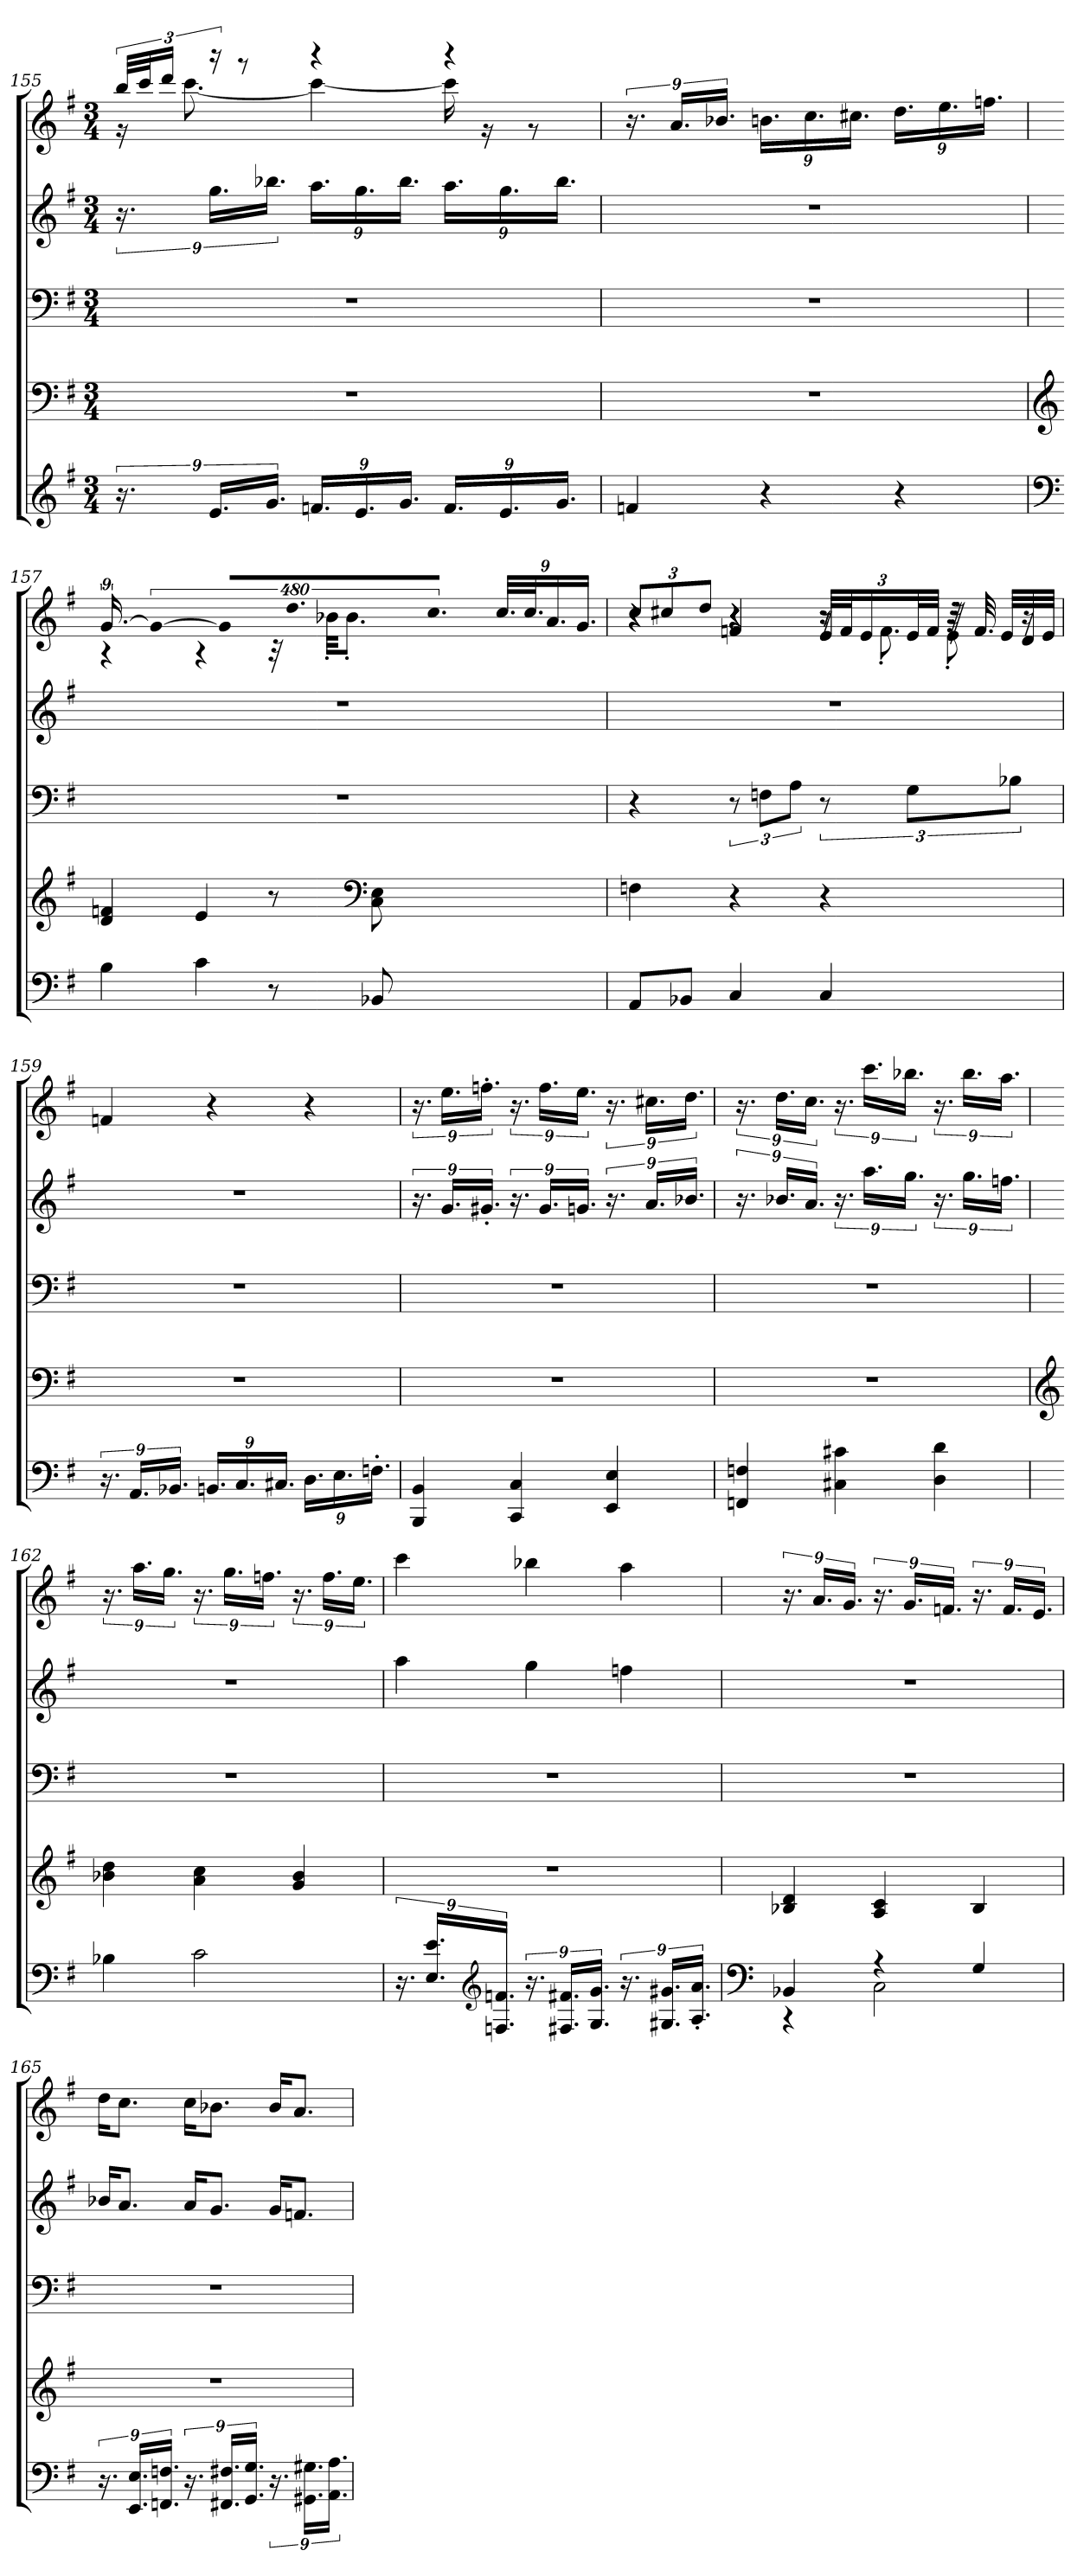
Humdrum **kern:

**kern	**kern	**kern	**kern	**kern
*part5	*part4	*part3	*part2	*part1
*staff5	*staff4	*staff3	*staff2	*staff1
!!LO:PB:g=z
*clefG2	*clefF4	*clefF4	*clefG2	*clefG2
*k[f#]	*k[f#]	*k[f#]	*k[f#]	*k[f#]
*M3/4	*M3/4	*M3/4	*M3/4	*M3/4
*MM48	*MM48	*MM48	*MM48	*MM48
=155	=155	=155	=155	=155
*	*	*	*	*^
18.r	2.r	2.r	18.r	48bb/LLL	16r
.	.	.	.	48ccc/J	.
.	.	.	.	24ddd/JJ	.
.	.	.	.	.	[8.ccc\
18.e/LL	.	.	18.gg\LL	24r	.
.	.	.	.	8r	.
18.g/JJ	.	.	18.bb-X\JJ	.	.
18.fn/LL	.	.	18.aa\LL	4r	4ccc\_
18.e/	.	.	18.gg\	.	.
18.g/JJ	.	.	18.bb-\JJ	.	.
18.f/LL	.	.	18.aa\LL	4r	16ccc\]
.	.	.	.	.	16r
18.e/	.	.	18.gg\	.	.
.	.	.	.	.	8r
18.g/JJ	.	.	18.bb-\JJ	.	.
*	*	*	*	*v	*v
=156	=156	=156	=156	=156
*	*	*	*	*MM47
4fn/	2.r	2.r	2.r	18.r
.	.	.	.	18.a/LL
.	.	.	.	18.b-X/JJ
4r	.	.	.	18.bn\LL
.	.	.	.	18.cc\
.	.	.	.	18.cc#X\JJ
4r	.	.	.	18.dd\LL
.	.	.	.	18.ee\
.	.	.	.	18.ffn\JJ
!!LO:LB:g=z
=157	=157	=157	=157	=157
*clefF4	*clefG2	*	*	*
*	*	*	*	*MM47
*	*	*	*	*^
4B\	4d/ 4fn/	2.r	2.r	[18.g/	4r
!	!	!	!	!LO:N:vis=4	!
.	.	.	.	1920%427g/_	.
4c\	4e/	.	.	.	4r
!	!	!	!	!LO:N:vis=32	!
.	.	.	.	1920%53g/KLL]	.
.	.	.	.	18.dd/	.
.	.	.	.	18.cc/JJ	.
8r	8r	.	.	36.cc/LLL	32r
.	.	.	.	.	32b-X'\KKL
.	.	.	.	36.cc/J	.
.	.	.	.	.	8.b-'\J
.	.	.	.	18.a/	.
*	*clefF4	*	*	*	*
8BB-X/	8C\ 8E\	.	.	.	.
.	.	.	.	18.g/JJ	.
*	*	*	*	*v	*v
=158	=158	=158	=158	=158
*	*	*	*	*Xbrackettup
*	*	*	*	*MM47
*	*	*	*	*^
*	*	*	*	*	*^
*	*	*	*	*	*	*^
8AA/L	4Fn\	4r	2.r	12cc/L	4r	4r	4r
.	.	.	.	12cc#X/	.	.	.
8BB-X/J	.	.	.	.	.	.	.
.	.	.	.	12dd/J	.	.	.
4C/	4r	12r	.	4fn/	4r	4r	4r
.	.	12Fn\L	.	.	.	.	.
.	.	12A\J	.	.	.	.	.
*	*	*	*	*MM45	*	*	*
4C/	4r	12r	.	48e/LLL	16r	8r	8r
*	*	*	*	*MM47	*	*	*
.	.	.	.	48f/J	.	.	.
.	.	.	.	24e/	.	.	.
.	.	.	.	.	8.f'\	.	.
.	.	12G\L	.	48e/L	.	.	.
.	.	.	.	48f/JJJ	.	.	.
.	.	.	.	32r	.	64r	8e'\
.	.	.	.	.	.	32.f/	.
.	.	.	.	32e/LLL	.	.	.
.	.	12B-X\J	.	.	.	.	.
*	*	*	*	*MM45	*	*	*
.	.	.	.	32d/	.	16r	.
*	*	*	*	*MM44	*	*	*
.	.	.	.	32e/JJJ	.	.	.
*	*	*	*	*v	*v	*v	*v
!!LO:PB:g=z
=159	=159	=159	=159	=159
*	*	*	*	*MM47
18.r	2.r	2.r	2.r	4fn/
18.AA/LL	.	.	.	.
18.BB-X/JJ	.	.	.	.
18.BBn/LL	.	.	.	4r
18.C/	.	.	.	.
18.C#X/JJ	.	.	.	.
18.D\LL	.	.	.	4r
18.E\	.	.	.	.
18.Fn'\JJ	.	.	.	.
=160	=160	=160	=160	=160
*	*	*	*	*brackettup
*	*	*	*	*MM47
4BBB/ 4BB/	2.r	2.r	18.r	18.r
.	.	.	18.g/LL	18.ee\LL
.	.	.	18.g#X'/JJ	18.ffn'\JJ
4CC/ 4C/	.	.	18.r	18.r
.	.	.	18.g#/LL	18.ff\LL
.	.	.	18.gn/JJ	18.ee\JJ
4EE/ 4E/	.	.	18.r	18.r
.	.	.	18.a/LL	18.cc#X\LL
.	.	.	18.b-X/JJ	18.dd\JJ
!!LO:LB:g=z
=161	=161	=161	=161	=161
*	*	*	*	*MM47
4FFn/ 4Fn/	2.r	2.r	18.r	18.r
.	.	.	18.b-X/LL	18.dd\LL
.	.	.	18.a/JJ	18.cc\JJ
4C#X\ 4c#X\	.	.	18.r	18.r
.	.	.	18.aa\LL	18.ccc\LL
.	.	.	18.gg\JJ	18.bb-X\JJ
4D\ 4d\	.	.	18.r	18.r
.	.	.	18.gg\LL	18.bb-\LL
.	.	.	18.ffn\JJ	18.aa\JJ
=162	=162	=162	=162	=162
*	*clefG2	*	*	*
*	*	*	*	*MM46
4B-X\	4b-X\ 4dd\	2.r	2.r	18.r
.	.	.	.	18.aa\LL
.	.	.	.	18.gg\JJ
2c\	4a\ 4cc\	.	.	18.r
.	.	.	.	18.gg\LL
.	.	.	.	18.ffn\JJ
.	4g/ 4b-/	.	.	18.r
.	.	.	.	18.ff\LL
.	.	.	.	18.ee\JJ
!!LO:PB:g=z
=163	=163	=163	=163	=163
*	*	*	*	*MM47
18.r	2.r	2.r	4aa\	4ccc\
18.E/ 18.e/LL	.	.	.	.
*clefG2	*	*	*	*
18.Fn/ 18.fn/JJ	.	.	.	.
18.r	.	.	4gg\	4bb-X\
18.F#X/ 18.f#X/LL	.	.	.	.
18.G/ 18.g/JJ	.	.	.	.
18.r	.	.	4ffn\	4aa\
18.G#X/ 18.g#X/LL	.	.	.	.
18.A/' 18.a/'JJ	.	.	.	.
=164	=164	=164	=164	=164
*clefF4	*	*	*	*
*	*	*	*	*MM46
*^	*	*	*	*
4BB-X/	4r	4B-X/ 4d/	2.r	2.r	18.r
.	.	.	.	.	18.a/LL
.	.	.	.	.	18.g/JJ
4r	2C\	4A/ 4c/	.	.	18.r
.	.	.	.	.	18.g/LL
.	.	.	.	.	18.fn/JJ
4G/	.	4B-/	.	.	18.r
.	.	.	.	.	18.f/LL
.	.	.	.	.	18.e/JJ
*v	*v	*	*	*	*
!!LO:LB:g=z
=165	=165	=165	=165	=165
*	*	*	*	*MM47
18.r	2.r	2.r	16b-X/KL	16dd\KL
.	.	.	8.a/J	8.cc\J
18.EE/ 18.E/LL	.	.	.	.
18.FFn/ 18.Fn/JJ	.	.	.	.
18.r	.	.	16a/KL	16cc\KL
.	.	.	8.g/J	8.b-X\J
18.FF#X/ 18.F#X/LL	.	.	.	.
18.GG/ 18.G/JJ	.	.	.	.
18.r	.	.	16g/KL	16b-/KL
.	.	.	8.fn/J	8.a/J
18.GG#X\ 18.G#X\LL	.	.	.	.
18.AA\ 18.A\JJ	.	.	.	.
=	=	=	=	=
*-	*-	*-	*-	*-
